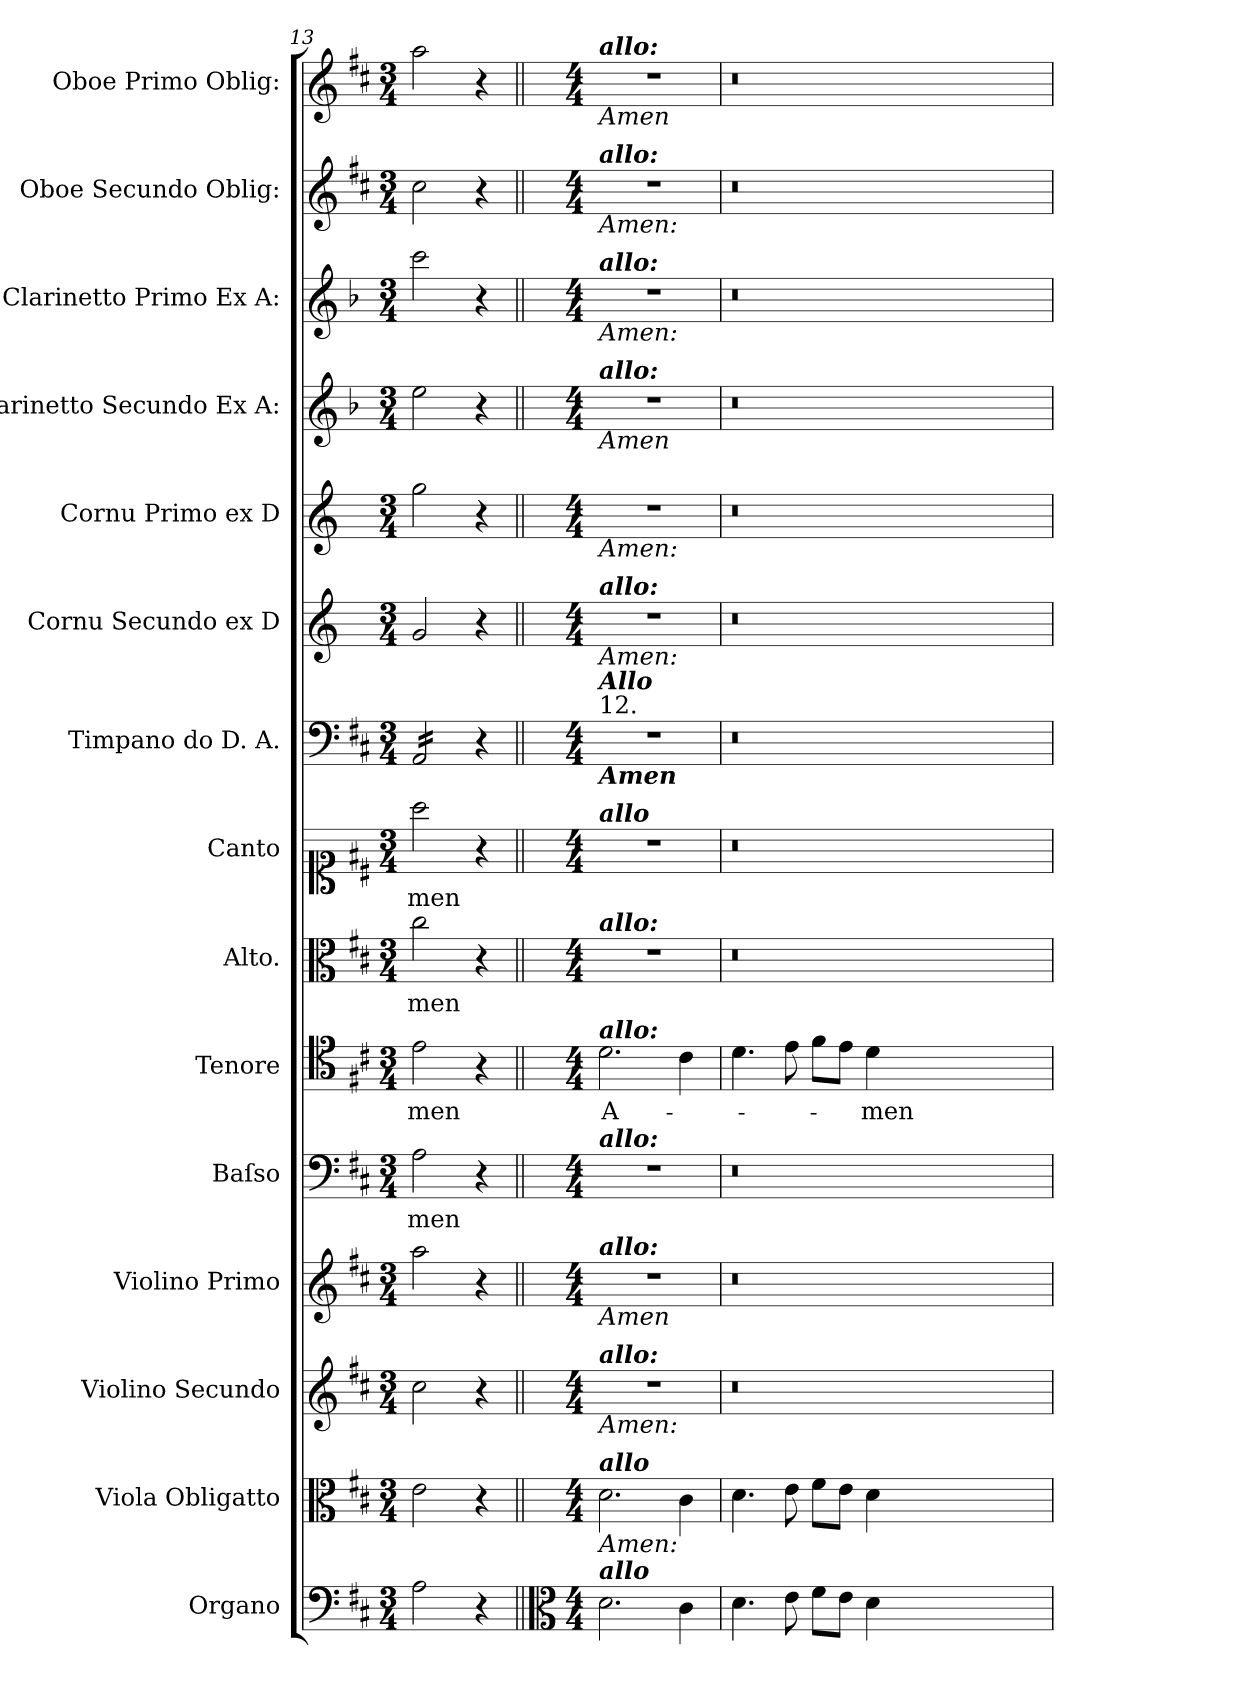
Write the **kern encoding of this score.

**kern	**kern	**kern	**kern	**kern	**text	**kern	**text	**kern	**text	**kern	**text	**kern	**kern	**kern	**kern	**kern	**kern	**kern
*part15	*part14	*part13	*part12	*part11	*part11	*part10	*part10	*part9	*part9	*part8	*part8	*part7	*part6	*part5	*part4	*part3	*part2	*part1
*staff15	*staff14	*staff13	*staff12	*staff11	*staff11	*staff10	*staff10	*staff9	*staff9	*staff8	*staff8	*staff7	*staff6	*staff5	*staff4	*staff3	*staff2	*staff1
*I"Organo	*I"Viola Obligatto	*I"Violino Secundo	*I"Violino Primo	*I"Baſso	*	*I"Tenore	*	*I"Alto.	*	*I"Canto	*	*I"Timpano do D. A.	*I"Cornu Secundo ex D	*I"Cornu Primo ex D	*I"Clarinetto Secundo Ex A:	*I"Clarinetto Primo Ex A:	*I"Oboe Secundo Oblig:	*I"Oboe Primo Oblig:
*I'org	*I'vla	*I'vl 2	*I'vl 1	*I'B	*	*I'T	*	*I'A	*	*	*	*I'timp	*	*	*I'cl 2 in A	*I'cl 1 in A	*I'ob 2	*I'ob 1
*clefF4	*clefC3	*clefG2	*clefG2	*clefF4	*	*clefC4	*	*clefC3	*	*clefC1	*	*clefF4	*clefG2	*clefG2	*clefG2	*clefG2	*clefG2	*clefG2
*	*	*	*	*	*	*	*	*	*	*	*	*	*ITrd6c10	*ITrd6c10	*ITrd2c3	*ITrd2c3	*	*
*k[f#c#]	*k[f#c#]	*k[f#c#]	*k[f#c#]	*k[f#c#]	*	*k[f#c#]	*	*k[f#c#]	*	*k[f#c#]	*	*k[f#c#]	*k[f#c#]	*k[f#c#]	*k[f#c#]	*k[f#c#]	*k[f#c#]	*k[f#c#]
*D:	*D:	*D:	*D:	*D:	*	*D:	*	*D:	*	*D:	*	*D:	*D:	*D:	*D:	*D:	*D:	*D:
*M3/4	*M3/4	*M3/4	*M3/4	*M3/4	*	*M3/4	*	*M3/4	*	*M3/4	*	*M3/4	*M3/4	*M3/4	*M3/4	*M3/4	*M3/4	*M3/4
=13	=13	=13	=13	=13	=13	=13	=13	=13	=13	=13	=13	=13	=13	=13	=13	=13	=13	=13
*	*	*	*	*	*	*	*	*	*	*	*	*tremolo	*	*	*	*	*	*
2A\	2e\	2cc#\	2aa\	2A\	-men	2e\	-men	2cc#\	-men	2aa\	-men	16AA/LL	2A/	2a\	2cc#\	2aa\	2cc#\	2aa\
.	.	.	.	.	.	.	.	.	.	.	.	16AA/	.	.	.	.	.	.
.	.	.	.	.	.	.	.	.	.	.	.	16AA/	.	.	.	.	.	.
.	.	.	.	.	.	.	.	.	.	.	.	16AA/	.	.	.	.	.	.
.	.	.	.	.	.	.	.	.	.	.	.	16AA/	.	.	.	.	.	.
.	.	.	.	.	.	.	.	.	.	.	.	16AA/	.	.	.	.	.	.
.	.	.	.	.	.	.	.	.	.	.	.	16AA/	.	.	.	.	.	.
.	.	.	.	.	.	.	.	.	.	.	.	16AA/JJ	.	.	.	.	.	.
*	*	*	*	*	*	*	*	*	*	*	*	*Xtremolo	*	*	*	*	*	*
4r	4r	4r	4r	4r	.	4r	.	4r	.	4r	.	4r	4r	4r	4r	4r	4r	4r
=14||	=14||	=14||	=14||	=14||	=14||	=14||	=14||	=14||	=14||	=14||	=14||	=14||	=14||	=14||	=14||	=14||	=14||	=14||
*clefC3	*	*	*	*	*	*	*	*	*	*	*	*	*	*	*	*	*	*
*M4/4	*M4/4	*M4/4	*M4/4	*M4/4	*	*M4/4	*	*M4/4	*	*M4/4	*	*M4/4	*M4/4	*M4/4	*M4/4	*M4/4	*M4/4	*M4/4
!	!	!	!	!	!	!	!	!	!	!	!	!	!	!	!	!	!	!LO:TX:a:Bi:t=allo&colon;
!	!	!	!	!	!	!	!	!	!	!	!	!	!	!	!	!	!	!LO:TX:b:i:t=Amen
!	!	!	!	!	!	!	!	!	!	!	!	!	!	!	!	!	!LO:TX:a:Bi:t=allo&colon;	!
!	!	!	!	!	!	!	!	!	!	!	!	!	!	!	!	!	!LO:TX:b:i:t=Amen&colon;	!
!	!	!	!	!	!	!	!	!	!	!	!	!	!	!	!	!LO:TX:a:Bi:t=allo&colon;	!	!
!	!	!	!	!	!	!	!	!	!	!	!	!	!	!	!	!LO:TX:b:i:t=Amen&colon;	!	!
!	!	!	!	!	!	!	!	!	!	!	!	!	!	!	!LO:TX:a:Bi:t=allo&colon;	!	!	!
!	!	!	!	!	!	!	!	!	!	!	!	!	!	!	!LO:TX:b:i:t=Amen	!	!	!
!	!	!	!	!	!	!	!	!	!	!	!	!	!	!LO:TX:b:i:t=Amen&colon;	!	!	!	!
!	!	!	!	!	!	!	!	!	!	!	!	!	!LO:TX:a:Bi:t=allo&colon;	!	!	!	!	!
!	!	!	!	!	!	!	!	!	!	!	!	!	!LO:TX:b:i:t=Amen&colon;	!	!	!	!	!
!	!	!	!	!	!	!	!	!	!	!	!	!LO:TX:b:Bi:t=Amen	!	!	!	!	!	!
!	!	!	!	!	!	!	!	!	!	!	!	!LO:TX:a:t=12.	!	!	!	!	!	!
!	!	!	!	!	!	!	!	!	!	!	!	!LO:TX:a:Bi:t=Allo	!	!	!	!	!	!
!	!	!	!	!	!	!	!	!	!	!LO:TX:a:Bi:t=allo	!	!	!	!	!	!	!	!
!	!	!	!	!	!	!	!	!LO:TX:a:Bi:t=allo&colon;	!	!	!	!	!	!	!	!	!	!
!	!	!	!	!	!	!LO:TX:a:Bi:t=allo&colon;	!	!	!	!	!	!	!	!	!	!	!	!
!	!	!	!	!LO:TX:a:Bi:t=allo&colon;	!	!	!	!	!	!	!	!	!	!	!	!	!	!
!	!	!	!LO:TX:a:Bi:t=allo&colon;	!	!	!	!	!	!	!	!	!	!	!	!	!	!	!
!	!	!	!LO:TX:b:i:t=Amen	!	!	!	!	!	!	!	!	!	!	!	!	!	!	!
!	!	!LO:TX:a:Bi:t=allo&colon;	!	!	!	!	!	!	!	!	!	!	!	!	!	!	!	!
!	!	!LO:TX:b:i:t=Amen&colon;	!	!	!	!	!	!	!	!	!	!	!	!	!	!	!	!
!	!LO:TX:a:Bi:t=allo	!	!	!	!	!	!	!	!	!	!	!	!	!	!	!	!	!
!	!LO:TX:b:i:t=Amen&colon;	!	!	!	!	!	!	!	!	!	!	!	!	!	!	!	!	!
!LO:TX:a:Bi:t=allo	!	!	!	!	!	!	!	!	!	!	!	!	!	!	!	!	!	!
2.d\	2.d\	1r	1r	1r	.	2.d\	A-	1r	.	1r	.	1r	1r	1r	1r	1r	1r	1r
4c#\	4c#\	.	.	.	.	4c#\	.	.	.	.	.	.	.	.	.	.	.	.
=15	=15	=15	=15	=15	=15	=15	=15	=15	=15	=15	=15	=15	=15	=15	=15	=15	=15	=15
4.d\	4.d\	0.r	0.r	0.r	.	4.d\	.	0.r	.	0.r	.	0.r	0.r	0.r	0.r	0.r	0.r	0.r
8e\	8e\	.	.	.	.	8e\	.	.	.	.	.	.	.	.	.	.	.	.
8f#\L	8f#\L	.	.	.	.	8f#\L	.	.	.	.	.	.	.	.	.	.	.	.
8e\J	8e\J	.	.	.	.	8e\J	.	.	.	.	.	.	.	.	.	.	.	.
4d\	4d\	.	.	.	.	4d\	-men	.	.	.	.	.	.	.	.	.	.	.
0ryy	0ryy	.	.	.	.	0ryy	.	.	.	.	.	.	.	.	.	.	.	.
=	=	=	=	=	=	=	=	=	=	=	=	=	=	=	=	=	=	=
*-	*-	*-	*-	*-	*-	*-	*-	*-	*-	*-	*-	*-	*-	*-	*-	*-	*-	*-
